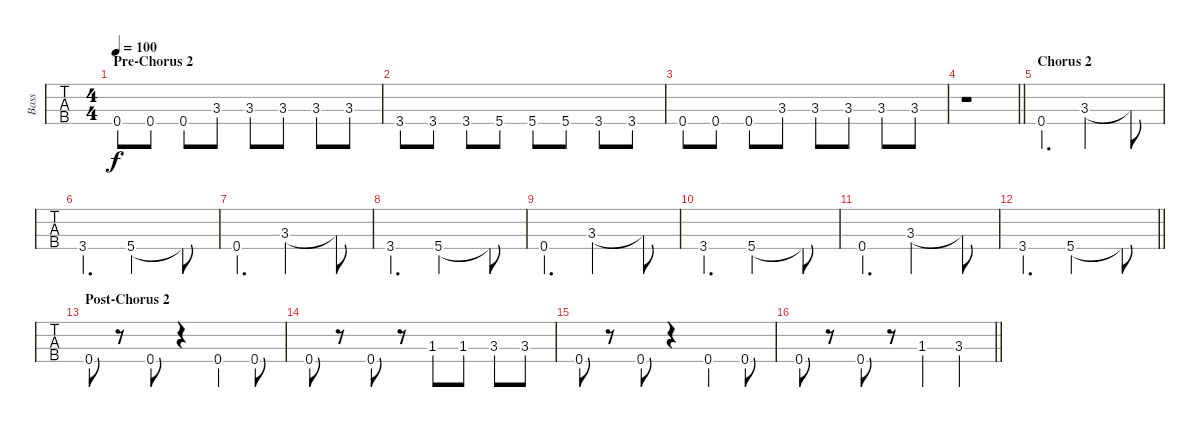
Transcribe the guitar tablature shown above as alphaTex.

\track ("Bass" "Bass") {instrument electricbassfinger}
\staff {tabs}
\tuning (Gb2 Db2 Ab1 Db1) {hide}
\ts (4 4)
\section ("" "Pre-Chorus 2")
\tempo 100
\clef f4
\ks c
0.4.8{dy f} 0.4.8 0.4.8 3.3.8 3.3.8 3.3.8 3.3.8 3.3.8 |
3.4.8 3.4.8 3.4.8 5.4.8 5.4.8 5.4.8 3.4.8 3.4.8 |
0.4.8 0.4.8 0.4.8 3.3.8 3.3.8 3.3.8 3.3.8 3.3.8 |
\barLineRight lightlight
r.1 |
\section ("" "Chorus 2")
0.4.4{d} 3.3.2 3.3{t}.8 |
3.4.4{d} 5.4.2 5.4{t}.8 |
0.4.4{d} 3.3.2 3.3{t}.8 |
3.4.4{d} 5.4.2 5.4{t}.8 |
0.4.4{d} 3.3.2 3.3{t}.8 |
3.4.4{d} 5.4.2 5.4{t}.8 |
0.4.4{d} 3.3.2 3.3{t}.8 |
\barLineRight lightlight
3.4.4{d} 5.4.2 5.4{t}.8 |
\section ("" "Post-Chorus 2")
0.4.8 r.8 0.4.8 r.4 0.4.4 0.4.8 |
0.4.8 r.8 0.4.8 r.8 1.3.8 1.3.8 3.3.8 3.3.8 |
0.4.8 r.8 0.4.8 r.4 0.4.4 0.4.8 |
\barLineRight lightlight
0.4.8 r.8 0.4.8 r.8 1.3.4 3.3.4
